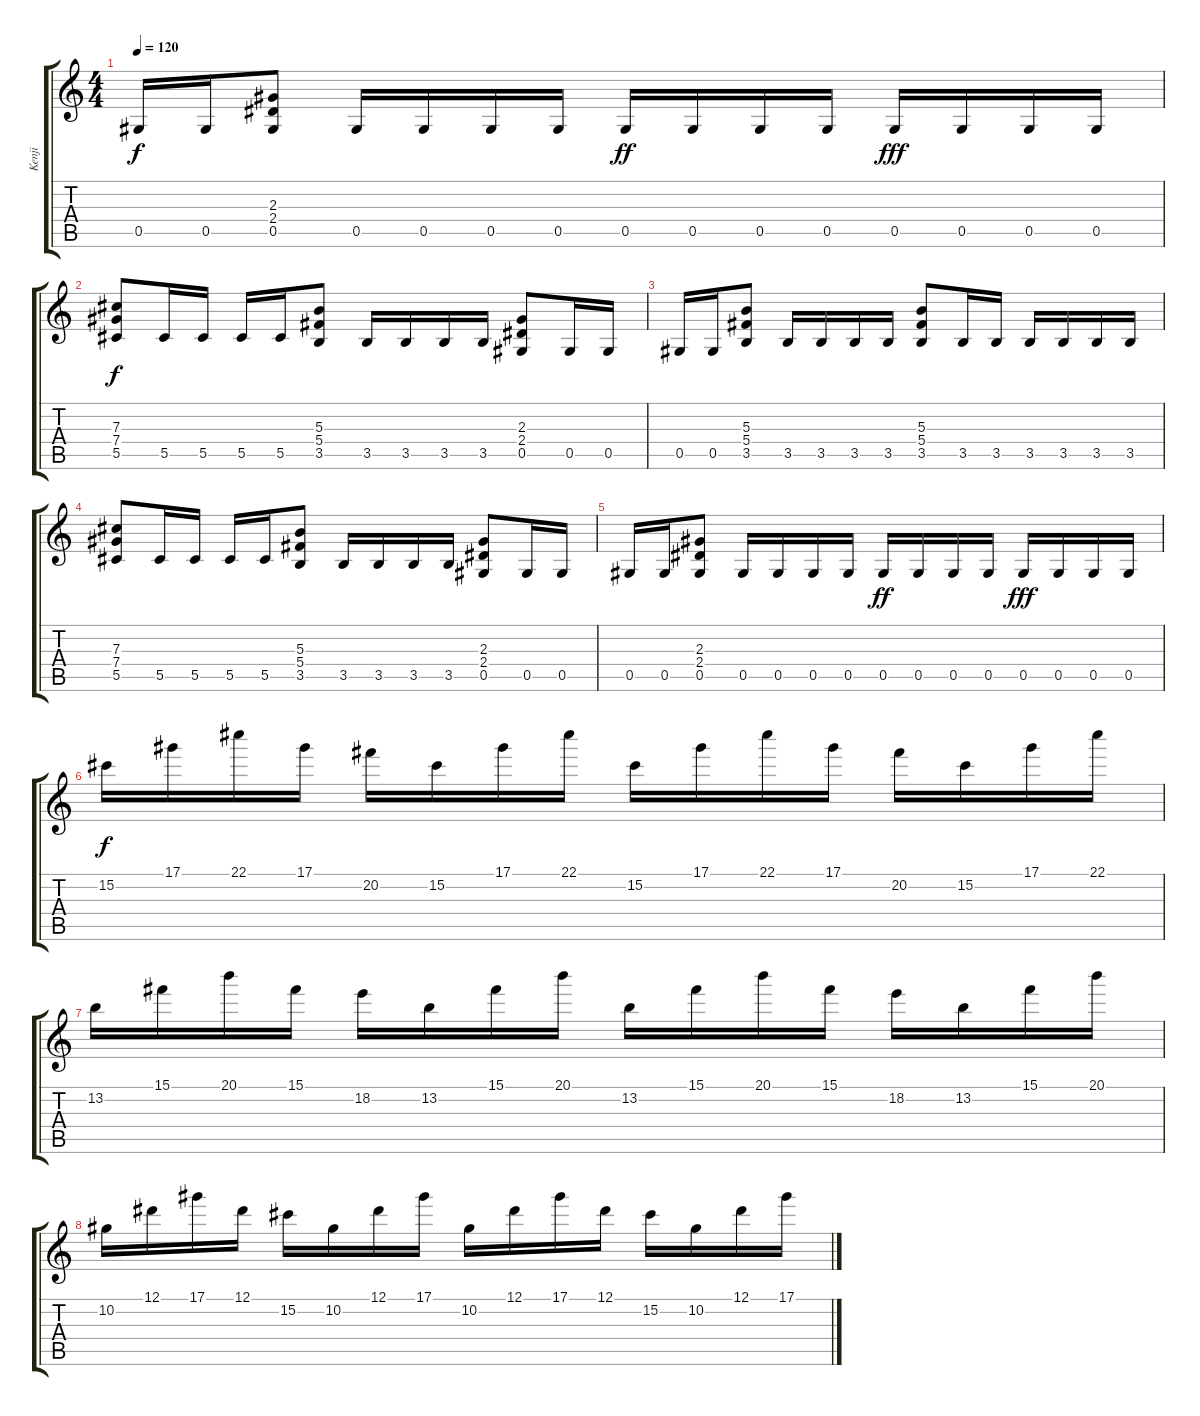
\track ("Kenji" "Kenji") {instrument distortionguitar}
\staff {score tabs}
\tuning (Eb4 Bb3 Gb3 Db3 Ab2 Eb2) {hide}
\ts (4 4)
\tempo 120
\clef g2
\ks c
0.5.16{dy f} 0.5.16 (2.3 2.4 0.5).8 0.5.16 0.5.16 0.5.16 0.5.16 0.5.16{dy ff} 0.5.16 0.5.16 0.5.16 0.5.16{dy fff} 0.5.16 0.5.16 0.5.16 |
(7.3 7.4 5.5).8{dy f} 5.5.16 5.5.16 5.5.16 5.5.16 (5.3 5.4 3.5).8 3.5.16 3.5.16 3.5.16 3.5.16 (2.3 2.4 0.5).8 0.5.16 0.5.16 |
0.5.16 0.5.16 (5.3 5.4 3.5).8 3.5.16 3.5.16 3.5.16 3.5.16 (5.3 5.4 3.5).8 3.5.16 3.5.16 3.5.16 3.5.16 3.5.16 3.5.16 |
(7.3 7.4 5.5).8 5.5.16 5.5.16 5.5.16 5.5.16 (5.3 5.4 3.5).8 3.5.16 3.5.16 3.5.16 3.5.16 (2.3 2.4 0.5).8 0.5.16 0.5.16 |
0.5.16 0.5.16 (2.3 2.4 0.5).8 0.5.16 0.5.16 0.5.16 0.5.16 0.5.16{dy ff} 0.5.16 0.5.16 0.5.16 0.5.16{dy fff} 0.5.16 0.5.16 0.5.16 |
15.2.16{dy f} 17.1.16 22.1.16 17.1.16 20.2.16 15.2.16 17.1.16 22.1.16 15.2.16 17.1.16 22.1.16 17.1.16 20.2.16 15.2.16 17.1.16 22.1.16 |
13.2.16 15.1.16 20.1.16 15.1.16 18.2.16 13.2.16 15.1.16 20.1.16 13.2.16 15.1.16 20.1.16 15.1.16 18.2.16 13.2.16 15.1.16 20.1.16 |
10.2.16 12.1.16 17.1.16 12.1.16 15.2.16 10.2.16 12.1.16 17.1.16 10.2.16 12.1.16 17.1.16 12.1.16 15.2.16 10.2.16 12.1.16 17.1.16
